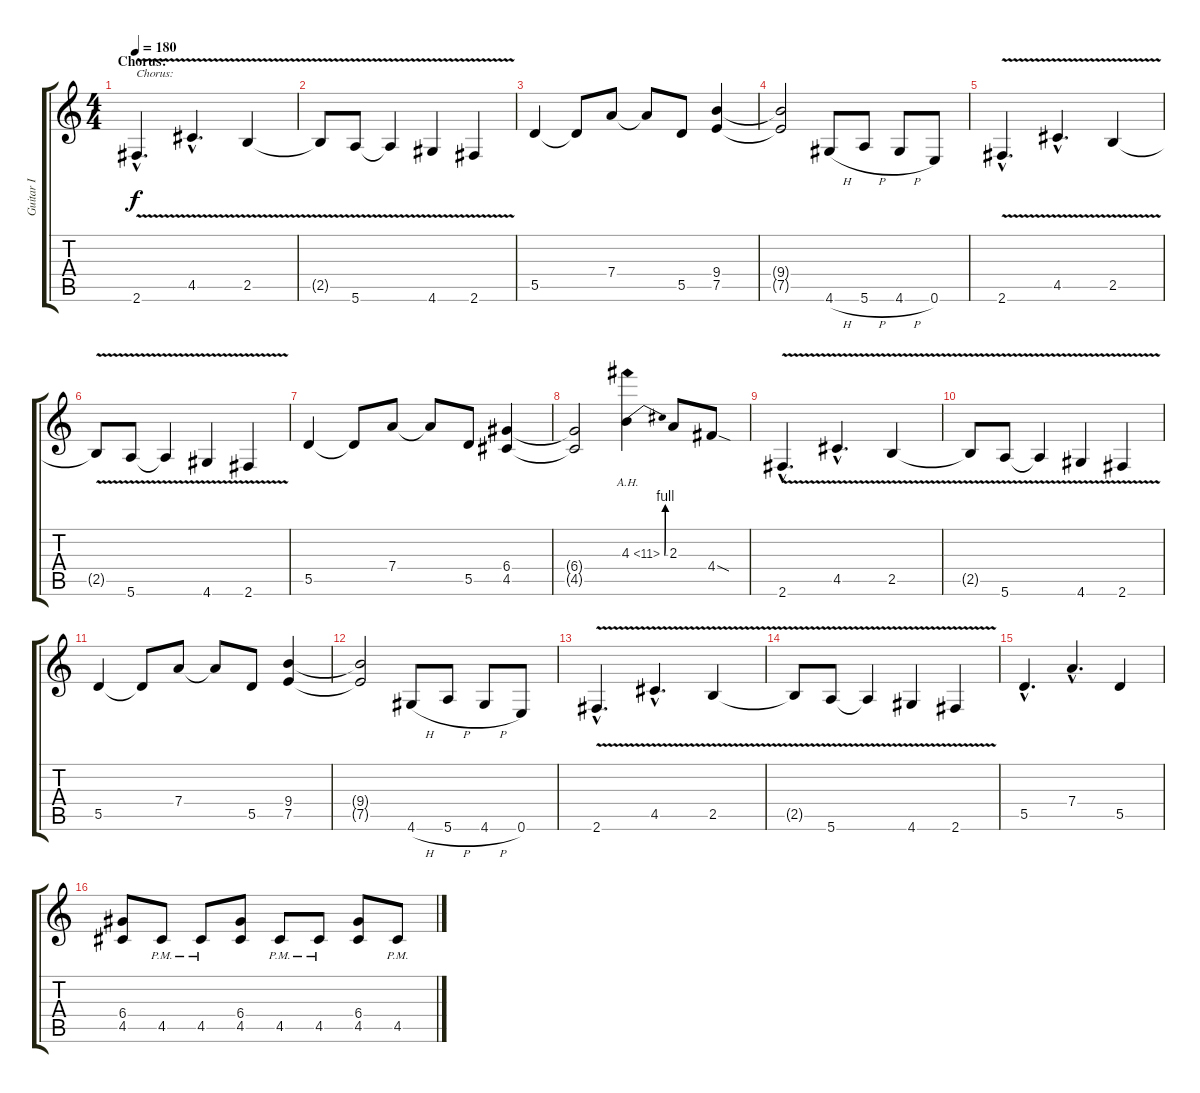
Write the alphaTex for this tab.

\track ("Guitar I" "Guitar I") {instrument distortionguitar}
\staff {score tabs}
\tuning (E4 B3 G3 D3 A2 E2) {hide}
\ts (4 4)
\section ("" "Chorus:")
\tempo 180
\clef g2
\ks c
2.6{v hac}.4{d txt "Chorus:" dy f} 4.5{v hac}.4{d} 2.5{v}.4 |
2.5{t}.8 5.6{v}.8 5.6{t}.4 4.6{v}.4 2.6{v}.4 |
5.5.4 5.5{t}.8 7.4.8 7.4{t}.8 5.5.8 (9.4 7.5).4 |
(9.4{t} 7.5{t}).2 4.6{h}.8 5.6{h}.8 4.6{h}.8 0.6.8 |
2.6{v hac}.4{d} 4.5{v hac}.4{d} 2.5{v}.4 |
2.5{t}.8 5.6{v}.8 5.6{t}.4 4.6{v}.4 2.6{v}.4 |
5.5.4 5.5{t}.8 7.4.8 7.4{t}.8 5.5.8 (6.4 4.5).4 |
(6.4{t} 4.5{t}).2 4.3{be (bend 0 0 60 4) ah 7}.4 2.3.8 4.4{sod}.8 |
2.6{v hac}.4{d} 4.5{v hac}.4{d} 2.5{v}.4 |
2.5{t}.8 5.6{v}.8 5.6{t}.4 4.6{v}.4 2.6{v}.4 |
5.5.4 5.5{t}.8 7.4.8 7.4{t}.8 5.5.8 (9.4 7.5).4 |
(9.4{t} 7.5{t}).2 4.6{h}.8 5.6{h}.8 4.6{h}.8 0.6.8 |
2.6{v hac}.4{d} 4.5{v hac}.4{d} 2.5{v}.4 |
2.5{t}.8 5.6{v}.8 5.6{t}.4 4.6{v}.4 2.6{v}.4 |
5.5{hac}.4{d} 7.4{hac}.4{d} 5.5.4 |
(6.4 4.5).8 4.5{pm}.8 4.5{pm}.8 (6.4 4.5).8 4.5{pm}.8 4.5{pm}.8 (6.4 4.5).8 4.5{pm}.8
